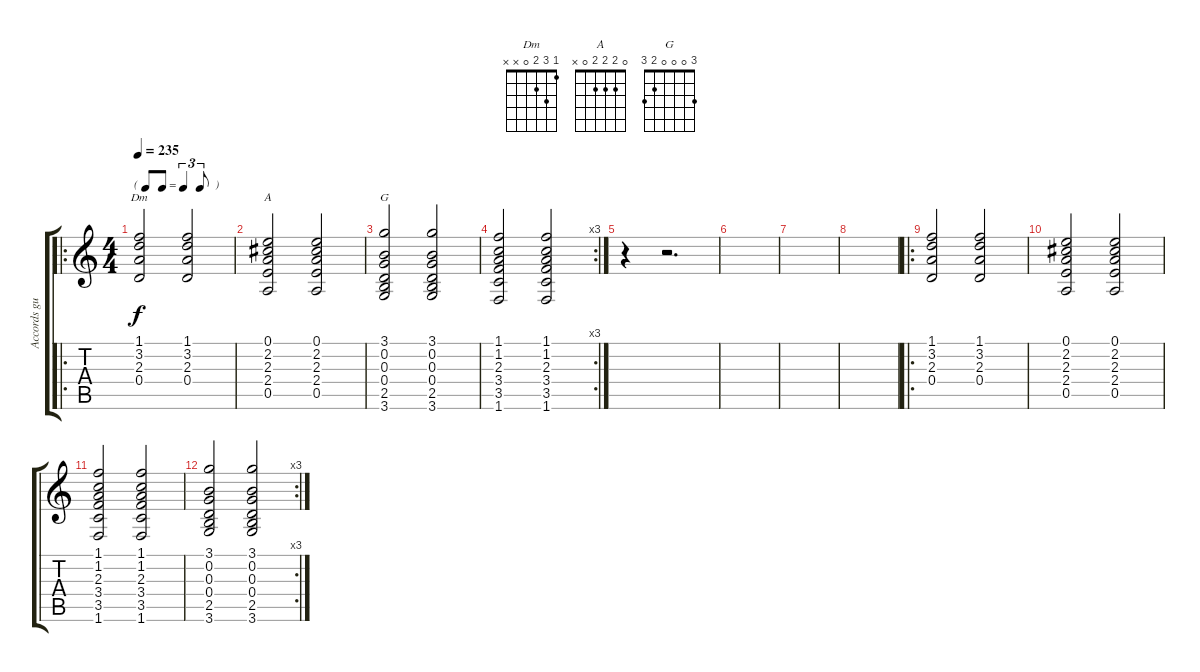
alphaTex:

\track ("Accords guitare" "Accords gu") {instrument acousticguitarnylon}
\staff {score tabs}
\tuning (E4 B3 G3 D3 A2 E2) {hide}
\chord ("Dm" 1 3 2 0 x x)
\chord ("A" 0 2 2 2 0 x)
\chord ("G" 3 0 0 0 2 3)
\ro
\ts (4 4)
\tf triplet8th
\tempo 235
\clef g2
\ks c
(1.1 3.2 2.3 0.4).2{ch "Dm" dy f} (1.1 3.2 2.3 0.4).2 |
(0.1 2.2 2.3 2.4 0.5).2{ch "A"} (0.1 2.2 2.3 2.4 0.5).2 |
(3.1 0.2 0.3 0.4 2.5 3.6).2{ch "G"} (3.1 0.2 0.3 0.4 2.5 3.6).2 |
\rc 3
(1.1 1.2 2.3 3.4 3.5 1.6).2 (1.1 1.2 2.3 3.4 3.5 1.6).2 |
r.4 r.2{d} |
|
|
|
\ro
(1.1 3.2 2.3 0.4).2 (1.1 3.2 2.3 0.4).2 |
(0.1 2.2 2.3 2.4 0.5).2 (0.1 2.2 2.3 2.4 0.5).2 |
(1.1 1.2 2.3 3.4 3.5 1.6).2 (1.1 1.2 2.3 3.4 3.5 1.6).2 |
\rc 3
(3.1 0.2 0.3 0.4 2.5 3.6).2 (3.1 0.2 0.3 0.4 2.5 3.6).2
